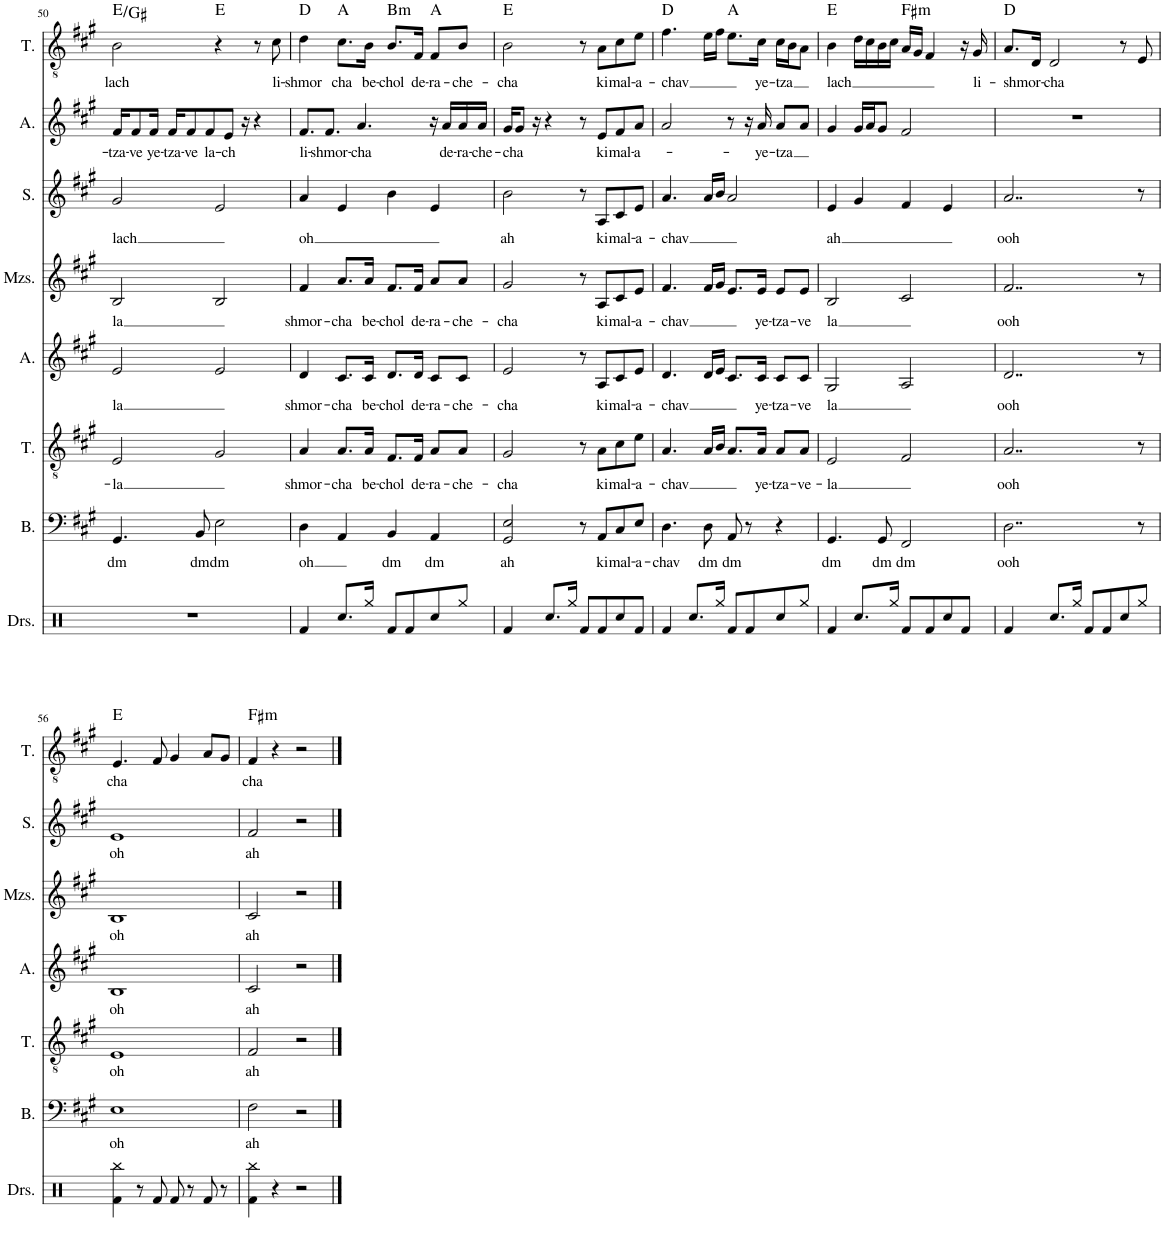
**kern	**text	**kern	**text	**kern	**text	**kern	**text	**kern	**text	**kern	**text	**kern	**text	**harte
*part7	*part7	*part6	*part6	*part5	*part5	*part4	*part4	*part3	*part3	*part2	*part2	*part1	*part1	*part1
*staff7	*staff7	*staff6	*staff6	*staff5	*staff5	*staff4	*staff4	*staff3	*staff3	*staff2	*staff2	*staff1	*staff1	*
*I"Bass	*	*I"Tenor	*	*I"Alto	*	*I"Mezzo-soprano	*	*I"Soprano	*	*I"Harmony	*	*I"Solo	*	*
*I'B.	*	*I'T.	*	*I'A.	*	*I'Mzs.	*	*I'S.	*	*	*	*	*	*
!!LO:PB:g=z
*clefF4	*	*clefGv2	*	*clefG2	*	*clefG2	*	*clefG2	*	*clefG2	*	*clefGv2	*	*
*k[f#c#g#]	*	*k[f#c#g#]	*	*k[f#c#g#]	*	*k[f#c#g#]	*	*k[f#c#g#]	*	*k[f#c#g#]	*	*k[f#c#g#]	*	*
*M4/4	*	*M4/4	*	*M4/4	*	*M4/4	*	*M4/4	*	*M4/4	*	*M4/4	*	*
=50	=50	=50	=50	=50	=50	=50	=50	=50	=50	=50	=50	=50	=50	=50
!	!LO:LY:b	!	!LO:LY:b	!	!LO:LY:b	!	!LO:LY:b	!	!LO:LY:b	!	!LO:LY:b	!	!LO:LY:b	!
4.GG#/	dm	2E/	la	2e/	la	2B/	la	2g#/	lach	16f#/KL	-tza-	2B\	lach	E:maj/3
!	!	!	!	!	!	!	!	!	!	!	!LO:LY:b	!	!	!
.	.	.	.	.	.	.	.	.	.	8f#/	-ve	.	.	.
!	!	!	!	!	!	!	!	!	!	!	!LO:LY:b	!	!	!
.	.	.	.	.	.	.	.	.	.	16f#/Jk	ye-	.	.	.
!	!	!	!	!	!	!	!	!	!	!	!LO:LY:b	!	!	!
.	.	.	.	.	.	.	.	.	.	16f#/KL	-tza-	.	.	.
!	!	!	!	!	!	!	!	!	!	!	!LO:LY:b	!	!	!
.	.	.	.	.	.	.	.	.	.	8f#/	-ve	.	.	.
!	!LO:LY:b	!	!	!	!	!	!	!	!	!	!	!	!	!
8BB/	dm	.	.	.	.	.	.	.	.	.	.	.	.	.
!	!	!	!	!	!	!	!	!	!	!	!LO:LY:b	!	!	!
.	.	.	.	.	.	.	.	.	.	8f#/	la-	.	.	.
!	!LO:LY:b	!	!	!	!	!	!	!	!	!	!	!	!	!
2E\	dm	2G#/	.	2e/	.	2B/	.	2e/	.	.	.	4r	.	E:maj
!	!	!	!	!	!	!	!	!	!	!	!LO:LY:b	!	!	!
.	.	.	.	.	.	.	.	.	.	8e/J	-ch	.	.	.
.	.	.	.	.	.	.	.	.	.	16r	.	.	.	.
.	.	.	.	.	.	.	.	.	.	4r	.	8r	.	.
!	!	!	!	!	!	!	!	!	!	!	!	!	!LO:LY:b	!
.	.	.	.	.	.	.	.	.	.	.	.	8c#\	li-	.
=51	=51	=51	=51	=51	=51	=51	=51	=51	=51	=51	=51	=51	=51	=51
!	!LO:LY:b	!	!LO:LY:b	!	!LO:LY:b	!	!LO:LY:b	!	!LO:LY:b	!	!LO:LY:b	!	!LO:LY:b	!
4D\	oh	4A/	shmor-	4d/	shmor-	4f#/	shmor-	4a/	oh	8.f#/L	li-	4d\	-shmor	D:maj
!	!	!	!	!	!	!	!	!	!	!	!LO:LY:b	!	!	!
.	.	.	.	.	.	.	.	.	.	8.f#/J	-shmor-	.	.	.
!	!	!	!LO:LY:b	!	!LO:LY:b	!	!LO:LY:b	!	!	!	!	!	!LO:LY:b	!
4AA/	.	8.A/L	-cha	8.c#/L	-cha	8.a/L	-cha	4e/	.	.	.	8.c#\L	cha	A:maj
!	!	!	!	!	!	!	!	!	!	!	!LO:LY:b	!	!	!
.	.	.	.	.	.	.	.	.	.	4.a/	-cha	.	.	.
!	!	!	!LO:LY:b	!	!LO:LY:b	!	!LO:LY:b	!	!	!	!	!	!LO:LY:b	!
.	.	16A/Jk	be-	16c#/Jk	be-	16a/Jk	be-	.	.	.	.	16B\Jk	be-	.
!	!LO:LY:b	!	!LO:LY:b	!	!LO:LY:b	!	!LO:LY:b	!	!	!	!	!	!LO:LY:b	!LO:H:kt=m
4BB/	dm	8.F#/L	-chol	8.d/L	-chol	8.f#/L	-chol	4b\	.	.	.	8.B/L	-chol	B:min
!	!	!	!LO:LY:b	!	!LO:LY:b	!	!LO:LY:b	!	!	!	!	!	!LO:LY:b	!
.	.	16F#/Jk	de-	16d/Jk	de-	16f#/Jk	de-	.	.	.	.	16F#/Jk	de-	.
!	!LO:LY:b	!	!LO:LY:b	!	!LO:LY:b	!	!LO:LY:b	!	!	!	!	!	!LO:LY:b	!
4AA/	dm	8A/L	-ra-	8c#/L	-ra-	8a/L	-ra-	4e/	.	16r	.	8F#/L	-ra-	A:maj
!	!	!	!	!	!	!	!	!	!	!	!LO:LY:b	!	!	!
.	.	.	.	.	.	.	.	.	.	16a/LL	de-	.	.	.
!	!	!	!LO:LY:b	!	!LO:LY:b	!	!LO:LY:b	!	!	!	!LO:LY:b	!	!LO:LY:b	!
.	.	8A/J	-che-	8c#/J	-che-	8a/J	-che-	.	.	16a/	-ra-	8B/J	-che-	.
!	!	!	!	!	!	!	!	!	!	!	!LO:LY:b	!	!	!
.	.	.	.	.	.	.	.	.	.	16a/JJ	-che-	.	.	.
=52	=52	=52	=52	=52	=52	=52	=52	=52	=52	=52	=52	=52	=52	=52
!	!LO:LY:b	!	!LO:LY:b	!	!LO:LY:b	!	!LO:LY:b	!	!LO:LY:b	!	!LO:LY:b	!	!LO:LY:b	!
2GG#/ 2E/	ah	2G#/	-cha	2e/	-cha	2g#/	-cha	2b\	ah	16g#/KL	-cha	2B\	-cha	E:maj
.	.	.	.	.	.	.	.	.	.	8g#/J	.	.	.	.
.	.	.	.	.	.	.	.	.	.	16r	.	.	.	.
.	.	.	.	.	.	.	.	.	.	4r	.	.	.	.
8r	.	8r	.	8r	.	8r	.	8r	.	8r	.	8r	.	.
!	!LO:LY:b	!	!LO:LY:b	!	!LO:LY:b	!	!LO:LY:b	!	!LO:LY:b	!	!LO:LY:b	!	!LO:LY:b	!
8AA/L	ki	8A\L	ki	8A/L	ki	8A/L	ki	8A/L	ki	8e/L	ki	8A\L	ki	.
!	!LO:LY:b	!	!LO:LY:b	!	!LO:LY:b	!	!LO:LY:b	!	!LO:LY:b	!	!LO:LY:b	!	!LO:LY:b	!
8C#/	mal-	8c#\	mal-	8c#/	mal-	8c#/	mal-	8c#/	mal-	8f#/	mal-	8c#\	mal-	.
!	!LO:LY:b	!	!LO:LY:b	!	!LO:LY:b	!	!LO:LY:b	!	!LO:LY:b	!	!LO:LY:b	!	!LO:LY:b	!
8E/J	-a-	8e\J	-a-	8e/J	-a-	8e/J	-a-	8e/J	-a-	8a/J	-a-	8e\J	-a-	.
=53	=53	=53	=53	=53	=53	=53	=53	=53	=53	=53	=53	=53	=53	=53
!	!LO:LY:b	!	!LO:LY:b	!	!LO:LY:b	!	!LO:LY:b	!	!LO:LY:b	!	!	!	!LO:LY:b	!
4.D\	chav	4.A/	chav	4.d/	chav	4.f#/	chav	4.a/	chav	2a/	.	4.f#\	-chav	D:maj
!	!LO:LY:b	!	!	!	!	!	!	!	!	!	!	!	!	!
8D\	dm	16A/LL	.	16d/LL	.	16f#/LL	.	16a/LL	.	.	.	16e\LL	.	.
.	.	16B/JJ	.	16e/JJ	.	16g#/JJ	.	16b/JJ	.	.	.	16f#\JJ	.	.
!	!LO:LY:b	!	!	!	!	!	!	!	!	!	!	!	!	!
8AA/	dm	8.A/L	.	8.c#/L	.	8.e/L	.	2a/	.	8r	.	8.e\L	.	A:maj
8r	.	.	.	.	.	.	.	.	.	16r	.	.	.	.
!	!	!	!LO:LY:b	!	!LO:LY:b	!	!LO:LY:b	!	!	!	!LO:LY:b	!	!LO:LY:b	!
.	.	16A/Jk	ye-	16c#/Jk	ye-	16e/Jk	ye-	.	.	16a/	ye-	16c#\Jk	ye-	.
!	!	!	!LO:LY:b	!	!LO:LY:b	!	!LO:LY:b	!	!	!	!LO:LY:b	!	!LO:LY:b	!
4r	.	8A/L	-tza-	8c#/L	-tza-	8e/L	-tza-	.	.	8a/L	-tza	16c#\LL	-tza	.
.	.	.	.	.	.	.	.	.	.	.	.	16B\J	.	.
!	!	!	!LO:LY:b	!	!LO:LY:b	!	!LO:LY:b	!	!	!	!	!	!	!
.	.	8A/J	-ve-	8c#/J	-ve	8e/J	-ve	.	.	8a/J	.	8A\J	.	.
=54	=54	=54	=54	=54	=54	=54	=54	=54	=54	=54	=54	=54	=54	=54
!	!LO:LY:b	!	!LO:LY:b	!	!LO:LY:b	!	!LO:LY:b	!	!LO:LY:b	!	!	!	!LO:LY:b	!
4.GG#/	dm	2E/	-la	2G#/	la	2B/	la	4e/	ah	4g#/	.	4B\	lach	E:maj
.	.	.	.	.	.	.	.	4g#/	.	16g#/LL	.	16d\LL	.	.
.	.	.	.	.	.	.	.	.	.	16a/J	.	16c#\	.	.
!	!LO:LY:b	!	!	!	!	!	!	!	!	!	!	!	!	!
8GG#/	dm	.	.	.	.	.	.	.	.	8g#/J	.	16B\	.	.
.	.	.	.	.	.	.	.	.	.	.	.	16c#\JJ	.	.
!	!LO:LY:b	!	!	!	!	!	!	!	!	!	!	!	!	!LO:H:kt=m
2FF#/	dm	2F#/	.	2A/	.	2c#/	.	4f#/	.	2f#/	.	16A/LL	.	F#:min
.	.	.	.	.	.	.	.	.	.	.	.	16G#/JJ	.	.
.	.	.	.	.	.	.	.	.	.	.	.	4F#/	.	.
.	.	.	.	.	.	.	.	4e/	.	.	.	.	.	.
.	.	.	.	.	.	.	.	.	.	.	.	16r	.	.
!	!	!	!	!	!	!	!	!	!	!	!	!	!LO:LY:b	!
.	.	.	.	.	.	.	.	.	.	.	.	16G#/	li-	.
=55	=55	=55	=55	=55	=55	=55	=55	=55	=55	=55	=55	=55	=55	=55
!	!LO:LY:b	!	!LO:LY:b	!	!LO:LY:b	!	!LO:LY:b	!	!LO:LY:b	!	!	!	!LO:LY:b	!
2..D\	ooh	2..A/	ooh	2..d/	ooh	2..f#/	ooh	2..a/	ooh	1r	.	8.A/L	-shmor-	D:maj
.	.	.	.	.	.	.	.	.	.	.	.	16D/Jk	.	.
!	!	!	!	!	!	!	!	!	!	!	!	!	!LO:LY:b	!
.	.	.	.	.	.	.	.	.	.	.	.	2D/	-cha	.
.	.	.	.	.	.	.	.	.	.	.	.	8r	.	.
8r	.	8r	.	8r	.	8r	.	8r	.	.	.	8E/	.	.
!!LO:LB:g=z
=56	=56	=56	=56	=56	=56	=56	=56	=56	=56	=56	=56	=56	=56	=56
!	!LO:LY:b	!	!LO:LY:b	!	!LO:LY:b	!	!LO:LY:b	!	!LO:LY:b	!	!	!	!LO:LY:b	!
1E	oh	1E	oh	1B	oh	1B	oh	1e	oh	1r	.	4.E/	-cha	E:maj
.	.	.	.	.	.	.	.	.	.	.	.	8F#/	.	.
.	.	.	.	.	.	.	.	.	.	.	.	4G#/	.	.
.	.	.	.	.	.	.	.	.	.	.	.	8A/L	.	.
.	.	.	.	.	.	.	.	.	.	.	.	8G#/J	.	.
=57	=57	=57	=57	=57	=57	=57	=57	=57	=57	=57	=57	=57	=57	=57
!	!LO:LY:b	!	!LO:LY:b	!	!LO:LY:b	!	!LO:LY:b	!	!LO:LY:b	!	!	!	!LO:LY:b	!LO:H:kt=m
2F#\	ah	2F#/	ah	2c#/	ah	2c#/	ah	2f#/	ah	4r	.	4F#/	-cha	F#:min
.	.	.	.	.	.	.	.	.	.	4r	.	4r	.	.
2r	.	2r	.	2r	.	2r	.	2r	.	2r	.	2r	.	.
==	==	==	==	==	==	==	==	==	==	==	==	==	==	==
*-	*-	*-	*-	*-	*-	*-	*-	*-	*-	*-	*-	*-	*-	*-
